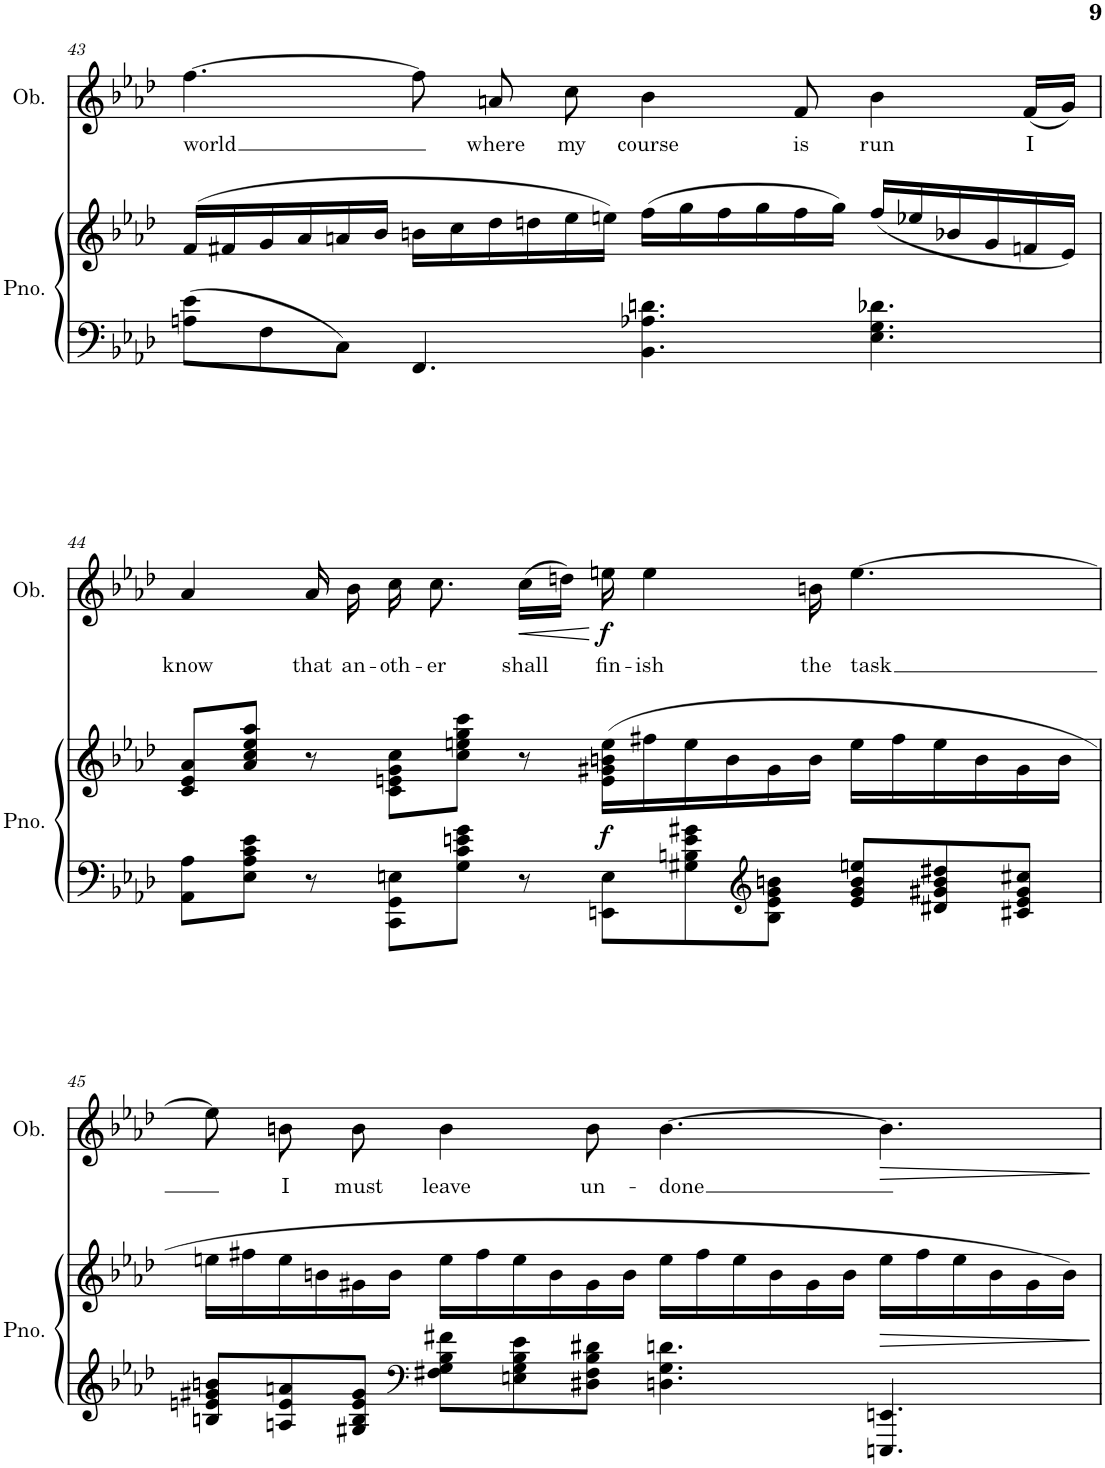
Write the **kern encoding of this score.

**kern	**kern	**dynam	**kern	**text	**dynam
*part2	*part2	*part2	*part1	*part1	*part1
*staff3	*staff2	*staff2/3	*staff1	*staff1	*staff1
*I"Piano	*	*	*I"Oboe	*	*
*I'Pno.	*	*	*I'Ob.	*	*
!!LO:PB:g=z
*clefF4	*clefG2	*	*clefG2	*	*
*k[b-e-a-d-]	*k[b-e-a-d-]	*	*k[b-e-a-d-]	*	*
*M12/8	*M12/8	*	*M12/8	*	*
=43	=43	=43	=43	=43	=43
!	!	!	!	!LO:LY:b	!
8An\ 8e-\L	(16f/LL	.	[4.ff\	world	.
.	16f#X/	.	.	.	.
8F\	16g/	.	.	.	.
.	16a-/	.	.	.	.
8C\J	16an/	.	.	.	.
.	16b-/JJ	.	.	.	.
4.FF/	16bn\LL	.	8ff\]	.	.
.	16cc\	.	.	.	.
!	!	!	!	!LO:LY:b	!
.	16dd-\	.	8an/	where	.
.	16ddn\	.	.	.	.
!	!	!	!	!LO:LY:b	!
.	16ee-\	.	8cc\	my	.
.	16een\JJ)	.	.	.	.
!	!	!	!	!LO:LY:b	!
4.BB-\ 4.A-X\ 4.dn\	(16ff\LL	.	4b-\	course	.
.	16gg\	.	.	.	.
.	16ff\	.	.	.	.
.	16gg\	.	.	.	.
!	!	!	!	!LO:LY:b	!
.	16ff\	.	8f/	is	.
.	16gg\JJ)	.	.	.	.
!	!	!	!	!LO:LY:b	!
4.E-\ 4.G\ 4.d-X\	(16ff/LL	.	4b-\	run	.
.	16ee-X/	.	.	.	.
.	16b-X/	.	.	.	.
.	16g/	.	.	.	.
!	!	!	!	!LO:LY:b	!
.	16fn/	.	(16f/LL	I	.
.	16e-/JJ)	.	16g/JJ)	.	.
!!LO:LB:g=z
=44	=44	=44	=44	=44	=44
!	!	!	!	!LO:LY:b	!
8AA-\ 8A-\L	8c/ 8e-/ 8a-/L	.	4a-/	know	.
8E-\ 8A-\ 8c\ 8e-\J	8a-/ 8cc/ 8ee-/ 8aa-/J	.	.	.	.
!	!	!	!	!LO:LY:b	!
8r	8r	.	16a-/	that	.
!	!	!	!	!LO:LY:b	!
.	.	.	16b-\	an-	.
!	!	!	!	!LO:LY:b	!
8CC\ 8GG\ 8En\L	8c\ 8en\ 8g\ 8cc\L	.	16cc\	-oth-	.
!	!	!	!	!LO:LY:b	!
.	.	.	8.cc\	-er	.
8G\ 8c\ 8en\ 8g\J	8cc\ 8een\ 8gg\ 8ccc\J	.	.	.	.
!	!	!	!	!LO:LY:b	!LO:HP:b
8r	8r	.	(16cc\LL	shall	<
.	.	.	16ddn\JJ)	.	.
!	!	!LO:DY:b	!	!LO:LY:b	!LO:DY:n=1:b
8EEn\ 8E\L	(16e\ 16g#X\ 16bn\ 16ee\LL	f	16een\	fin-	[ f
!	!	!	!	!LO:LY:b	!
.	16ff#X\	.	4ee\	-ish	.
8G#X\ 8Bn\ 8e\ 8g#X\	16ee\	.	.	.	.
.	16b\	.	.	.	.
*clefG2	*	*	*	*	*
8B\ 8e\ 8g#\ 8bn\J	16g#\	.	.	.	.
!	!	!	!	!LO:LY:b	!
.	16b\JJ	.	16bn\	the	.
!	!	!	!	!LO:LY:b	!
8e/ 8g#/ 8b/ 8een/L	16ee\LL	.	[4.ee\	task	.
.	16ff#\	.	.	.	.
8d#X/ 8g#X/ 8b/ 8dd#X/	16ee\	.	.	.	.
.	16b\	.	.	.	.
8c#X/ 8e/ 8g#/ 8cc#X/J	16g#\	.	.	.	.
.	16b\JJ	.	.	.	.
!!LO:LB:g=z
=45	=45	=45	=45	=45	=45
8Bn/ 8en/ 8g#X/ 8bn/L	16een\LL	.	8ee\]	.	.
.	16ff#X\	.	.	.	.
!	!	!	!	!LO:LY:b	!
8An/ 8e/ 8an/	16ee\	.	8bn\	I	.
.	16bn\	.	.	.	.
!	!	!	!	!LO:LY:b	!
8G#X/ 8B/ 8e/ 8g#/J	16g#X\	.	8b\	must	.
.	16b\JJ	.	.	.	.
*clefF4	*	*	*	*	*
!	!	!	!	!LO:LY:b	!
8F#X\ 8G#\ 8B\ 8f#X\L	16ee\LL	.	4b\	leave	.
.	16ff#\	.	.	.	.
8En\ 8G#\ 8B\ 8e\	16ee\	.	.	.	.
.	16b\	.	.	.	.
!	!	!	!	!LO:LY:b	!
8D#X\ 8F#\ 8B\ 8d#X\J	16g#\	.	8b\	un-	.
.	16b\JJ	.	.	.	.
!	!	!	!	!LO:LY:b	!
4.Dn\ 4.G#\ 4.dn\	16ee\LL	.	[4.b\	-done	.
.	16ff#\	.	.	.	.
.	16ee\	.	.	.	.
.	16b\	.	.	.	.
.	16g#\	.	.	.	.
.	16b\JJ	.	.	.	.
!	!	!LO:HP:b	!	!	!LO:HP:b
4.EEEn/ 4.EEn/	16ee\LL	>	4.b\]	.	>
.	16ff#\	.	.	.	.
.	16ee\	.	.	.	.
.	16b\	.	.	.	.
.	16g#\	.	.	.	.
.	16b\JJ)	.	.	.	.
.	.	]	.	.	]
=	=	=	=	=	=
*-	*-	*-	*-	*-	*-
